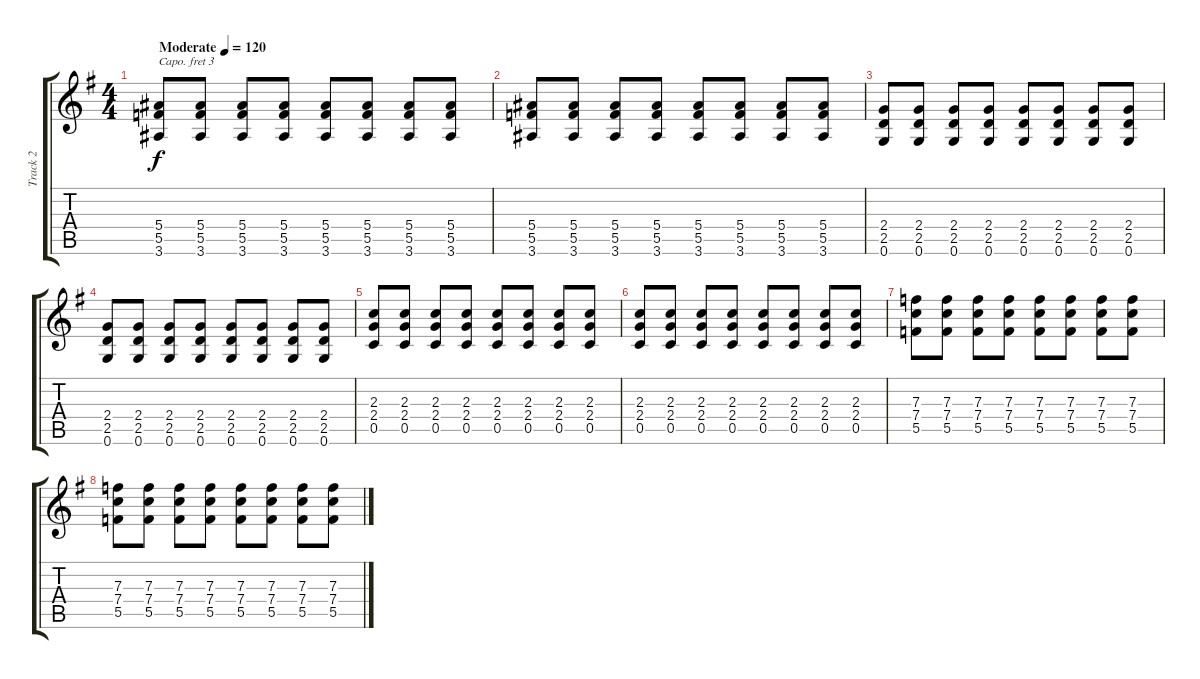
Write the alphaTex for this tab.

\track ("Track 2" "Track 2") {instrument overdrivenguitar}
\staff {score tabs}
\capo 3
\tuning (E4 B3 G3 D3 A2 E2) {hide}
\ts (4 4)
\tempo (120 "Moderate")
\clef g2
\ks g
(5.4 5.5 3.6).8{dy f instrument overdrivenguitar} (5.4 5.5 3.6).8 (5.4 5.5 3.6).8 (5.4 5.5 3.6).8 (5.4 5.5 3.6).8 (5.4 5.5 3.6).8 (5.4 5.5 3.6).8 (5.4 5.5 3.6).8 |
(5.4 5.5 3.6).8 (5.4 5.5 3.6).8 (5.4 5.5 3.6).8 (5.4 5.5 3.6).8 (5.4 5.5 3.6).8 (5.4 5.5 3.6).8 (5.4 5.5 3.6).8 (5.4 5.5 3.6).8 |
(2.4 2.5 0.6).8 (2.4 2.5 0.6).8 (2.4 2.5 0.6).8 (2.4 2.5 0.6).8 (2.4 2.5 0.6).8 (2.4 2.5 0.6).8 (2.4 2.5 0.6).8 (2.4 2.5 0.6).8 |
(2.4 2.5 0.6).8 (2.4 2.5 0.6).8 (2.4 2.5 0.6).8 (2.4 2.5 0.6).8 (2.4 2.5 0.6).8 (2.4 2.5 0.6).8 (2.4 2.5 0.6).8 (2.4 2.5 0.6).8 |
(2.3 2.4 0.5).8 (2.3 2.4 0.5).8 (2.3 2.4 0.5).8 (2.3 2.4 0.5).8 (2.3 2.4 0.5).8 (2.3 2.4 0.5).8 (2.3 2.4 0.5).8 (2.3 2.4 0.5).8 |
(2.3 2.4 0.5).8 (2.3 2.4 0.5).8 (2.3 2.4 0.5).8 (2.3 2.4 0.5).8 (2.3 2.4 0.5).8 (2.3 2.4 0.5).8 (2.3 2.4 0.5).8 (2.3 2.4 0.5).8 |
(7.3 7.4 5.5).8 (7.3 7.4 5.5).8 (7.3 7.4 5.5).8 (7.3 7.4 5.5).8 (7.3 7.4 5.5).8 (7.3 7.4 5.5).8 (7.3 7.4 5.5).8 (7.3 7.4 5.5).8 |
(7.3 7.4 5.5).8 (7.3 7.4 5.5).8 (7.3 7.4 5.5).8 (7.3 7.4 5.5).8 (7.3 7.4 5.5).8 (7.3 7.4 5.5).8 (7.3 7.4 5.5).8 (7.3 7.4 5.5).8
